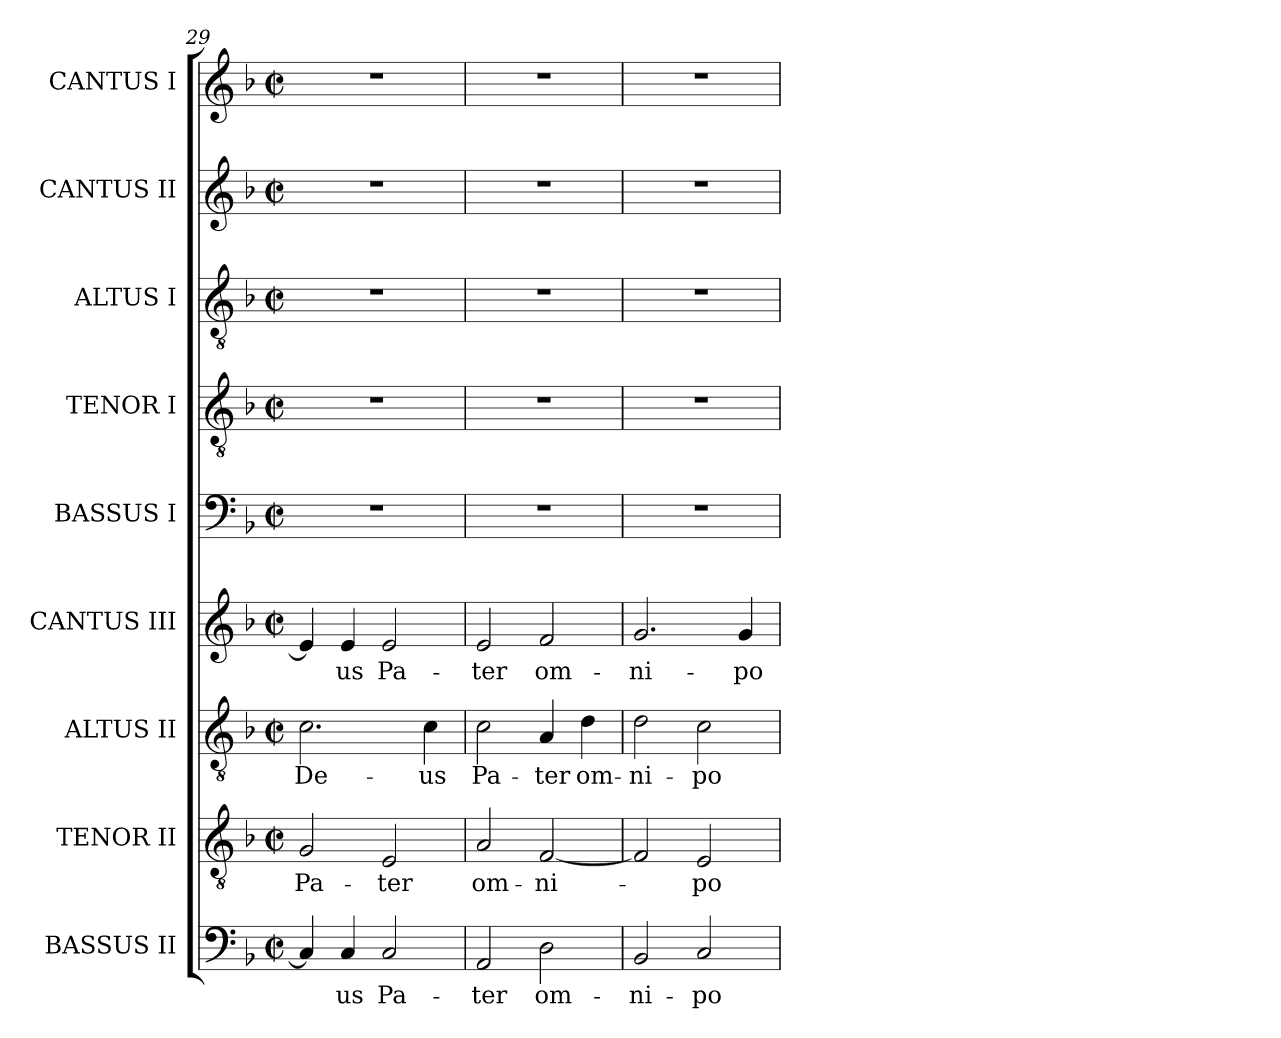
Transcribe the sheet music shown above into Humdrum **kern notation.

**kern	**text	**kern	**text	**kern	**text	**kern	**text	**kern	**kern	**kern	**kern	**kern
*part9	*part9	*part8	*part8	*part7	*part7	*part6	*part6	*part5	*part4	*part3	*part2	*part1
*staff9	*staff9	*staff8	*staff8	*staff7	*staff7	*staff6	*staff6	*staff5	*staff4	*staff3	*staff2	*staff1
*I"BASSUS II	*	*I"TENOR II	*	*I"ALTUS II	*	*I"CANTUS III	*	*I"BASSUS I	*I"TENOR I	*I"ALTUS I	*I"CANTUS II	*I"CANTUS I
*I'B. II	*	*I'T. II	*	*I'A. II	*	*I'C. III	*	*I'B. I	*I'T. I	*I'A. I	*I'C. II	*I'C. I
*clefF4	*	*clefGv2	*	*clefGv2	*	*clefG2	*	*clefF4	*clefGv2	*clefGv2	*clefG2	*clefG2
*	*	*ITrd7c12	*	*ITrd7c12	*	*	*	*	*ITrd7c12	*ITrd7c12	*	*
*k[b-]	*	*k[b-]	*	*k[b-]	*	*k[b-]	*	*k[b-]	*k[b-]	*k[b-]	*k[b-]	*k[b-]
*F:	*	*F:	*	*F:	*	*F:	*	*F:	*F:	*F:	*F:	*F:
*M2/2	*	*M2/2	*	*M2/2	*	*M2/2	*	*M2/2	*M2/2	*M2/2	*M2/2	*M2/2
*met(c|)	*	*met(c|)	*	*met(c|)	*	*met(c|)	*	*met(c|)	*met(c|)	*met(c|)	*met(c|)	*met(c|)
=29	=29	=29	=29	=29	=29	=29	=29	=29	=29	=29	=29	=29
!	!	!	!LO:LY:b:color=#000000	!	!	!	!	!	!	!	!	!
!	!	!	!	!	!LO:LY:b:color=#000000	!	!	!	!	!	!	!
4Ci/]	.	2GGi/	Pa-	2.Ci\	De-	4ei/]	.	1r	1r	1r	1r	1r
!	!LO:LY:b:color=#000000	!	!	!	!	!	!	!	!	!	!	!
!	!	!	!	!	!	!	!LO:LY:b:color=#000000	!	!	!	!	!
4Ci/	-us	.	.	.	.	4ei/	-us	.	.	.	.	.
!	!LO:LY:b:color=#000000	!	!	!	!	!	!	!	!	!	!	!
!	!	!	!LO:LY:b:color=#000000	!	!	!	!	!	!	!	!	!
!	!	!	!	!	!	!	!LO:LY:b:color=#000000	!	!	!	!	!
2Ci/	Pa-	2EEi/	-ter	.	.	2ei/	Pa-	.	.	.	.	.
!	!	!	!	!	!LO:LY:b:color=#000000	!	!	!	!	!	!	!
.	.	.	.	4Ci\	-us	.	.	.	.	.	.	.
=30	=30	=30	=30	=30	=30	=30	=30	=30	=30	=30	=30	=30
!	!LO:LY:b:color=#000000	!	!	!	!	!	!	!	!	!	!	!
!	!	!	!LO:LY:b:color=#000000	!	!	!	!	!	!	!	!	!
!	!	!	!	!	!LO:LY:b:color=#000000	!	!	!	!	!	!	!
!	!	!	!	!	!	!	!LO:LY:b:color=#000000	!	!	!	!	!
2AAi/	-ter	2AAi/	om-	2Ci\	Pa-	2ei/	-ter	1r	1r	1r	1r	1r
!	!LO:LY:b:color=#000000	!	!	!	!	!	!	!	!	!	!	!
!	!	!	!LO:LY:b:color=#000000	!	!	!	!	!	!	!	!	!
!	!	!	!	!	!LO:LY:b:color=#000000	!	!	!	!	!	!	!
!	!	!	!	!	!	!	!LO:LY:b:color=#000000	!	!	!	!	!
2Di\	om-	[<2FFi/	-ni-	4AAi/	-ter	2fi/	om-	.	.	.	.	.
!	!	!	!	!	!LO:LY:b:color=#000000	!	!	!	!	!	!	!
.	.	.	.	4Di\	om-	.	.	.	.	.	.	.
=31	=31	=31	=31	=31	=31	=31	=31	=31	=31	=31	=31	=31
!	!LO:LY:b:color=#000000	!	!	!	!	!	!	!	!	!	!	!
!	!	!	!	!	!LO:LY:b:color=#000000	!	!	!	!	!	!	!
!	!	!	!	!	!	!	!LO:LY:b:color=#000000	!	!	!	!	!
2BB-i/	-ni-	2FFi/]	.	2Di\	-ni-	2.gi/	-ni-	1r	1r	1r	1r	1r
!	!LO:LY:b:color=#000000	!	!	!	!	!	!	!	!	!	!	!
!	!	!	!LO:LY:b:color=#000000	!	!	!	!	!	!	!	!	!
!	!	!	!	!	!LO:LY:b:color=#000000	!	!	!	!	!	!	!
2Ci/	-po-	2EEi/	-po-	2Ci\	-po-	.	.	.	.	.	.	.
!	!	!	!	!	!	!	!LO:LY:b:color=#000000	!	!	!	!	!
.	.	.	.	.	.	4gi/	-po-	.	.	.	.	.
=	=	=	=	=	=	=	=	=	=	=	=	=
*-	*-	*-	*-	*-	*-	*-	*-	*-	*-	*-	*-	*-
